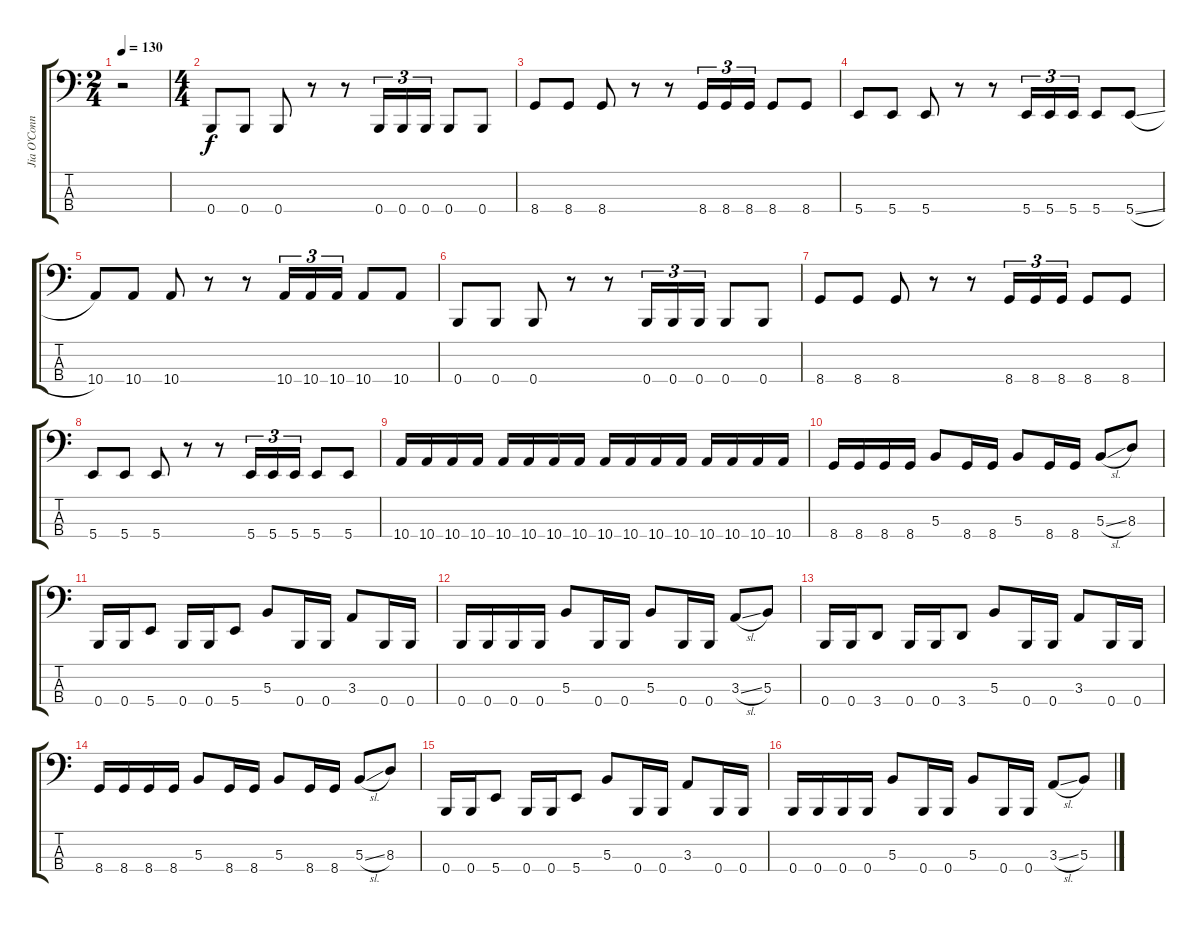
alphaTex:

\track ("Jia O'Connor" "Jia O'Conn") {instrument electricbasspick}
\staff {score tabs}
\tuning (E2 B1 Gb1 B0) {hide}
\ts (2 4)
\tempo 130
\clef f4
\ks c
r.2{dy f} |
\ts (4 4)
0.4.8{volume 16} 0.4.8 0.4.8 r.8 r.8 0.4.16{tu (3 2)} 0.4.16{tu (3 2)} 0.4.16{tu (3 2)} 0.4.8 0.4.8 |
8.4.8 8.4.8 8.4.8 r.8 r.8 8.4.16{tu (3 2)} 8.4.16{tu (3 2)} 8.4.16{tu (3 2)} 8.4.8 8.4.8 |
5.4.8 5.4.8 5.4.8 r.8 r.8 5.4.16{tu (3 2)} 5.4.16{tu (3 2)} 5.4.16{tu (3 2)} 5.4.8 5.4{sl}.8 |
10.4.8 10.4.8 10.4.8 r.8 r.8 10.4.16{tu (3 2)} 10.4.16{tu (3 2)} 10.4.16{tu (3 2)} 10.4.8 10.4.8 |
0.4.8 0.4.8 0.4.8 r.8 r.8 0.4.16{tu (3 2)} 0.4.16{tu (3 2)} 0.4.16{tu (3 2)} 0.4.8 0.4.8 |
8.4.8 8.4.8 8.4.8 r.8 r.8 8.4.16{tu (3 2)} 8.4.16{tu (3 2)} 8.4.16{tu (3 2)} 8.4.8 8.4.8 |
5.4.8 5.4.8 5.4.8 r.8 r.8 5.4.16{tu (3 2)} 5.4.16{tu (3 2)} 5.4.16{tu (3 2)} 5.4.8 5.4.8 |
10.4.16{volume 13} 10.4.16 10.4.16 10.4.16 10.4.16 10.4.16 10.4.16 10.4.16 10.4.16 10.4.16 10.4.16 10.4.16 10.4.16 10.4.16 10.4.16 10.4.16 |
8.4.16 8.4.16 8.4.16 8.4.16 5.3.8 8.4.16 8.4.16 5.3.8 8.4.16 8.4.16 5.3{sl}.8 8.3.8 |
0.4.16 0.4.16 5.4.8 0.4.16 0.4.16 5.4.8 5.3.8 0.4.16 0.4.16 3.3.8 0.4.16 0.4.16 |
0.4.16 0.4.16 0.4.16 0.4.16 5.3.8 0.4.16 0.4.16 5.3.8 0.4.16 0.4.16 3.3{sl}.8 5.3.8 |
0.4.16 0.4.16 3.4.8 0.4.16 0.4.16 3.4.8 5.3.8 0.4.16 0.4.16 3.3.8 0.4.16 0.4.16 |
8.4.16 8.4.16 8.4.16 8.4.16 5.3.8 8.4.16 8.4.16 5.3.8 8.4.16 8.4.16 5.3{sl}.8 8.3.8 |
0.4.16 0.4.16 5.4.8 0.4.16 0.4.16 5.4.8 5.3.8 0.4.16 0.4.16 3.3.8 0.4.16 0.4.16 |
0.4.16 0.4.16 0.4.16 0.4.16 5.3.8 0.4.16 0.4.16 5.3.8 0.4.16 0.4.16 3.3{sl}.8 5.3.8
